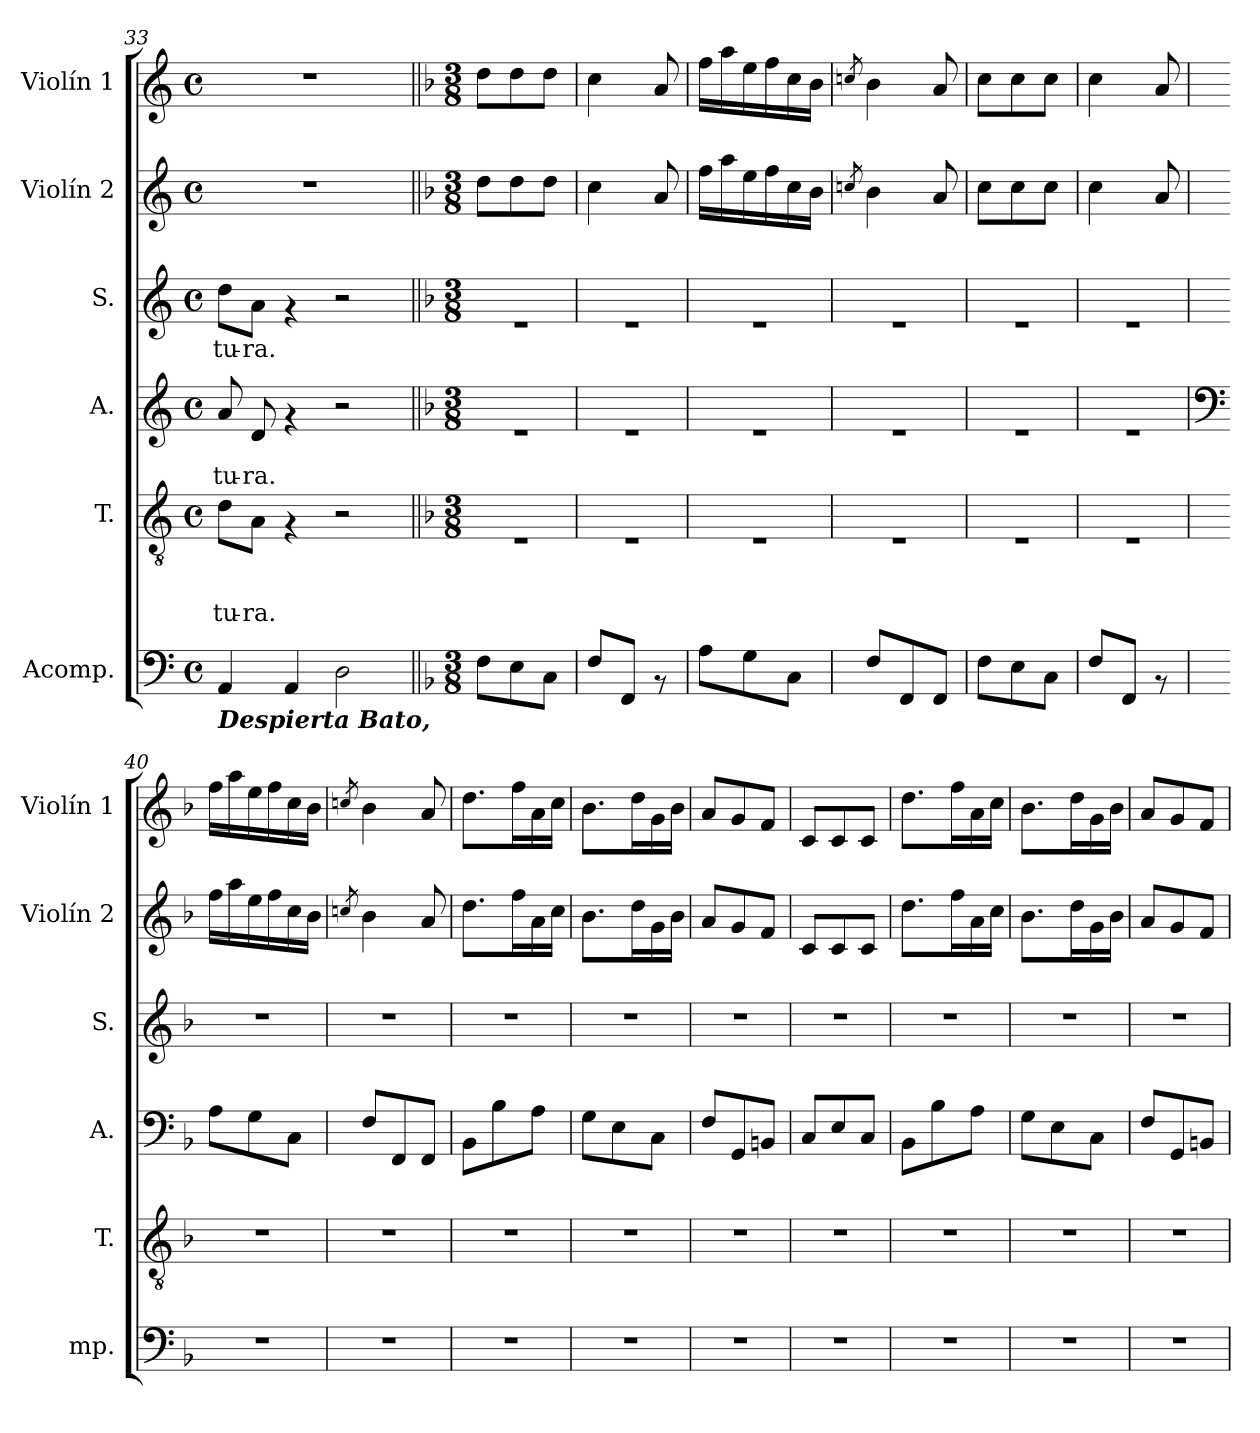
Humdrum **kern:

**kern	**kern	**text	**text	**text	**kern	**text	**text	**kern	**text	**kern	**kern
*part6	*part5	*part5	*part5	*part5	*part4	*part4	*part4	*part3	*part3	*part2	*part1
*staff6	*staff5	*staff5	*staff5	*staff5	*staff4	*staff4	*staff4	*staff3	*staff3	*staff2	*staff1
*I"Acomp.	*I"T.	*	*	*	*I"A.	*	*	*I"S.	*	*I"Violín 2	*I"Violín 1
*I'mp.	*I'T.	*	*	*	*I'A.	*	*	*I'S.	*	*I'Violín 2	*I'Violín 1
*clefF4	*clefGv2	*	*	*	*clefG2	*	*	*clefG2	*	*clefG2	*clefG2
*k[]	*k[]	*	*	*	*k[]	*	*	*k[]	*	*k[]	*k[]
*C:	*C:	*	*	*	*C:	*	*	*C:	*	*C:	*C:
*M4/4	*M4/4	*	*	*	*M4/4	*	*	*M4/4	*	*M4/4	*M4/4
*met(c)	*met(c)	*	*	*	*met(c)	*	*	*met(c)	*	*met(c)	*met(c)
=33	=33	=33	=33	=33	=33	=33	=33	=33	=33	=33	=33
!LO:TX:b:Bi:t=Despierta Bato,	!	!	!	!	!	!	!	!	!	!	!
!	!	!	!	!LO:LY:b	!	!	!LO:LY:b:rj	!	!LO:LY:b	!	!
4AA/	8d\L	.	.	-tu-	8a/	.	-tu-	8dd\L	-tu-	1r	1r
!	!	!	!	!LO:LY:b	!	!	!LO:LY:b:rj	!	!LO:LY:b	!	!
.	8A\J	.	.	-ra.	8d/	.	-ra.	8a\J	-ra.	.	.
4AA/	4rF	.	.	.	4rf	.	.	4rf	.	.	.
2D\	2r	.	.	.	2r	.	.	2r	.	.	.
!!LO:PB:g=z
=34||	=34||	=34||	=34||	=34||	=34||	=34||	=34||	=34||	=34||	=34||	=34||
*k[b-]	*k[b-]	*	*	*	*k[b-]	*	*	*k[b-]	*	*k[b-]	*k[b-]
*F:	*F:	*	*	*	*F:	*	*	*F:	*	*F:	*F:
*M3/8	*M3/8	*	*	*	*M3/8	*	*	*M3/8	*	*M3/8	*M3/8
8F\L	4.rE	.	.	.	4.re	.	.	4.re	.	8dd\L	8dd\L
8E\	.	.	.	.	.	.	.	.	.	8dd\	8dd\
8C\J	.	.	.	.	.	.	.	.	.	8dd\J	8dd\J
=35	=35	=35	=35	=35	=35	=35	=35	=35	=35	=35	=35
8F/L	4.rE	.	.	.	4.re	.	.	4.re	.	4cc\	4cc\
8FF/J	.	.	.	.	.	.	.	.	.	.	.
8rAA	.	.	.	.	.	.	.	.	.	8a/	8a/
=36	=36	=36	=36	=36	=36	=36	=36	=36	=36	=36	=36
8A\L	4.rE	.	.	.	4.re	.	.	4.re	.	16ff\LL	16ff\LL
.	.	.	.	.	.	.	.	.	.	16aa\	16aa\
8G\	.	.	.	.	.	.	.	.	.	16ee\	16ee\
.	.	.	.	.	.	.	.	.	.	16ff\	16ff\
8C\J	.	.	.	.	.	.	.	.	.	16cc\	16cc\
.	.	.	.	.	.	.	.	.	.	16b-\JJ	16b-\JJ
=37	=37	=37	=37	=37	=37	=37	=37	=37	=37	=37	=37
.	.	.	.	.	.	.	.	.	.	8qccn/	8qccn/
8F/L	4.rE	.	.	.	4.re	.	.	4.re	.	4b-\	4b-\
8FF/	.	.	.	.	.	.	.	.	.	.	.
8FF/J	.	.	.	.	.	.	.	.	.	8a/	8a/
=38	=38	=38	=38	=38	=38	=38	=38	=38	=38	=38	=38
8F\L	4.rE	.	.	.	4.re	.	.	4.re	.	8cc\L	8cc\L
8E\	.	.	.	.	.	.	.	.	.	8cc\	8cc\
8C\J	.	.	.	.	.	.	.	.	.	8cc\J	8cc\J
=39	=39	=39	=39	=39	=39	=39	=39	=39	=39	=39	=39
8F/L	4.rE	.	.	.	4.re	.	.	4.re	.	4cc\	4cc\
8FF/J	.	.	.	.	.	.	.	.	.	.	.
8rAA	.	.	.	.	.	.	.	.	.	8a/	8a/
!!LO:LB:g=z
=40	=40	=40	=40	=40	=40	=40	=40	=40	=40	=40	=40
*	*	*	*	*	*clefF4	*	*	*	*	*	*
4.r	4.r	.	.	.	8A\L	.	.	4.r	.	16ff\LL	16ff\LL
.	.	.	.	.	.	.	.	.	.	16aa\	16aa\
.	.	.	.	.	8G\	.	.	.	.	16ee\	16ee\
.	.	.	.	.	.	.	.	.	.	16ff\	16ff\
.	.	.	.	.	8C\J	.	.	.	.	16cc\	16cc\
.	.	.	.	.	.	.	.	.	.	16b-\JJ	16b-\JJ
=41	=41	=41	=41	=41	=41	=41	=41	=41	=41	=41	=41
.	.	.	.	.	.	.	.	.	.	8qccn/	8qccn/
4.r	4.r	.	.	.	8F/L	.	.	4.r	.	4b-\	4b-\
.	.	.	.	.	8FF/	.	.	.	.	.	.
.	.	.	.	.	8FF/J	.	.	.	.	8a/	8a/
=42	=42	=42	=42	=42	=42	=42	=42	=42	=42	=42	=42
4.r	4.r	.	.	.	8BB-\L	.	.	4.r	.	8.dd\L	8.dd\L
.	.	.	.	.	8B-\	.	.	.	.	.	.
.	.	.	.	.	.	.	.	.	.	16ff\L	16ff\L
.	.	.	.	.	8A\J	.	.	.	.	16a\	16a\
.	.	.	.	.	.	.	.	.	.	16cc\JJ	16cc\JJ
=43	=43	=43	=43	=43	=43	=43	=43	=43	=43	=43	=43
4.r	4.r	.	.	.	8G\L	.	.	4.r	.	8.b-\L	8.b-\L
.	.	.	.	.	8E\	.	.	.	.	.	.
.	.	.	.	.	.	.	.	.	.	16dd\L	16dd\L
.	.	.	.	.	8C\J	.	.	.	.	16g\	16g\
.	.	.	.	.	.	.	.	.	.	16b-\JJ	16b-\JJ
=44	=44	=44	=44	=44	=44	=44	=44	=44	=44	=44	=44
4.r	4.r	.	.	.	8F/L	.	.	4.r	.	8a/L	8a/L
.	.	.	.	.	8GG/	.	.	.	.	8g/	8g/
.	.	.	.	.	8BBn/J	.	.	.	.	8f/J	8f/J
=45	=45	=45	=45	=45	=45	=45	=45	=45	=45	=45	=45
4.r	4.r	.	.	.	8C/L	.	.	4.r	.	8c/L	8c/L
.	.	.	.	.	8E/	.	.	.	.	8c/	8c/
.	.	.	.	.	8C/J	.	.	.	.	8c/J	8c/J
!!LO:LB:g=z
=46	=46	=46	=46	=46	=46	=46	=46	=46	=46	=46	=46
4.r	4.r	.	.	.	8BB-\L	.	.	4.r	.	8.dd\L	8.dd\L
.	.	.	.	.	8B-\	.	.	.	.	.	.
.	.	.	.	.	.	.	.	.	.	16ff\L	16ff\L
.	.	.	.	.	8A\J	.	.	.	.	16a\	16a\
.	.	.	.	.	.	.	.	.	.	16cc\JJ	16cc\JJ
=47	=47	=47	=47	=47	=47	=47	=47	=47	=47	=47	=47
4.r	4.r	.	.	.	8G\L	.	.	4.r	.	8.b-\L	8.b-\L
.	.	.	.	.	8E\	.	.	.	.	.	.
.	.	.	.	.	.	.	.	.	.	16dd\L	16dd\L
.	.	.	.	.	8C\J	.	.	.	.	16g\	16g\
.	.	.	.	.	.	.	.	.	.	16b-\JJ	16b-\JJ
=48	=48	=48	=48	=48	=48	=48	=48	=48	=48	=48	=48
4.r	4.r	.	.	.	8F/L	.	.	4.r	.	8a/L	8a/L
.	.	.	.	.	8GG/	.	.	.	.	8g/	8g/
.	.	.	.	.	8BBn/J	.	.	.	.	8f/J	8f/J
=	=	=	=	=	=	=	=	=	=	=	=
*-	*-	*-	*-	*-	*-	*-	*-	*-	*-	*-	*-
